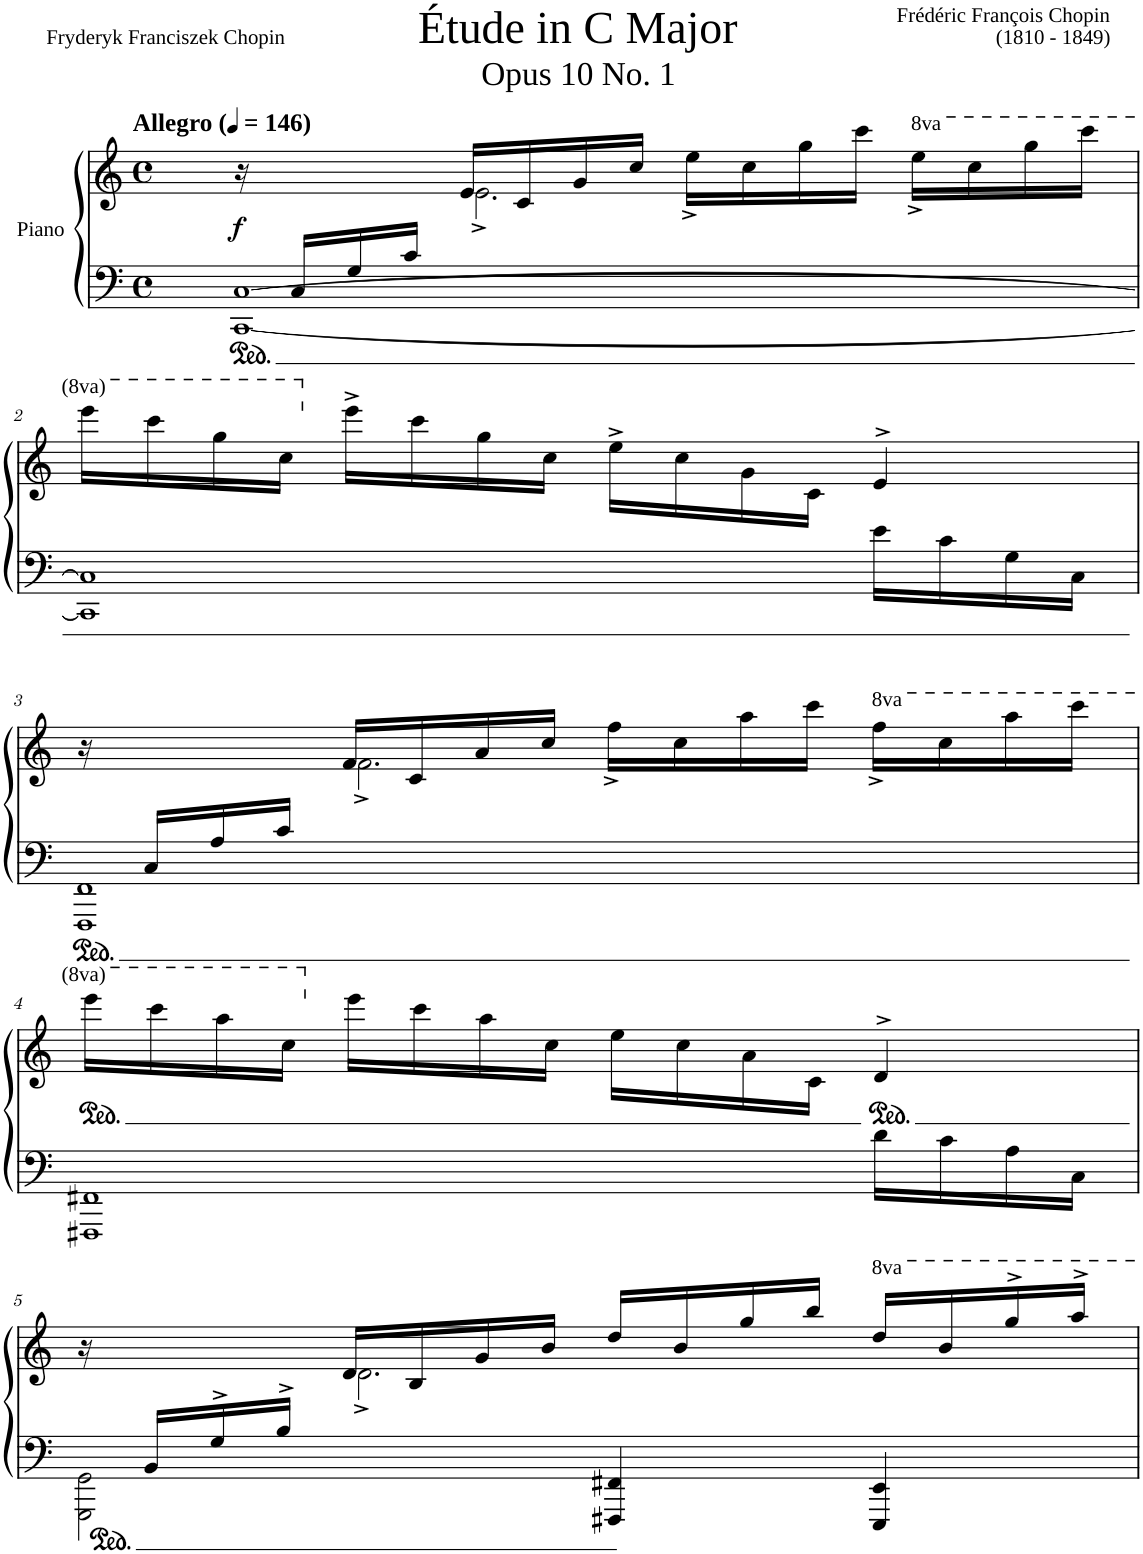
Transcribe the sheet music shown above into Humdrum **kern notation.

**kern	**kern	**dynam
*part1	*part1	*part1
*staff2	*staff1	*staff1/2
*I"Piano	*	*
*I'Pno	*	*
*clefF4	*clefG2	*
*k[]	*k[]	*
*M4/4	*M4/4	*
*met(c)	*met(c)	*
*MM146	*MM146	*
=1	=1	=1
*^	*^	*
!	!	!LO:TX:a:B:t=Allegro	!	!
!	!	!	!	!LO:DY:b
16ryy	[1CC [1C	16r	4ryy	f
16C/LL	.	8.ryy	.	.
16G/	.	.	.	.
16c/JJ	.	.	.	.
2.ryy	.	16e/LL	2.e^\	.
.	.	16c/	.	.
.	.	16g/	.	.
.	.	16cc/JJ	.	.
.	.	16ee^\LL	.	.
.	.	16cc\	.	.
.	.	16gg\	.	.
.	.	16ccc\JJ	.	.
*	*	*8va	*	*
.	.	16eee^\LL	.	.
.	.	16ccc\	.	.
.	.	16ggg\	.	.
.	.	16cccc\JJ	.	.
!!LO:LB:g=z	!!
=2	=2	=2	=2	=2
2.ryy	1CC] 1C]	16eeee\LL	2.ryy	.
.	.	16cccc\	.	.
.	.	16ggg\	.	.
.	.	16ccc\JJ	.	.
*	*	*X8va	*	*
.	.	16eee^\LL	.	.
.	.	16ccc\	.	.
.	.	16gg\	.	.
.	.	16cc\JJ	.	.
.	.	16ee^\LL	.	.
.	.	16cc\	.	.
.	.	16g\	.	.
.	.	16c\JJ	.	.
16e\LL	.	4ryy	4e^/	.
16c\	.	.	.	.
16G\	.	.	.	.
16C\JJ	.	.	.	.
!!LO:LB:g=z	!!
=3	=3	=3	=3	=3
16ryy	1FFF 1FF	16r	4ryy	.
16C/LL	.	8.ryy	.	.
16A/	.	.	.	.
16c/JJ	.	.	.	.
2.ryy	.	16f/LL	2.f^\	.
.	.	16c/	.	.
.	.	16a/	.	.
.	.	16cc/JJ	.	.
.	.	16ff^\LL	.	.
.	.	16cc\	.	.
.	.	16aa\	.	.
.	.	16ccc\JJ	.	.
*	*	*8va	*	*
.	.	16fff^\LL	.	.
.	.	16ccc\	.	.
.	.	16aaa\	.	.
.	.	16cccc\JJ	.	.
!!LO:LB:g=z	!!
=4	=4	=4	=4	=4
2.ryy	1FFF#X 1FF#X	16eeee\LL	2.ryy	.
.	.	16cccc\	.	.
.	.	16aaa\	.	.
.	.	16ccc\JJ	.	.
*	*	*X8va	*	*
.	.	16eee\LL	.	.
.	.	16ccc\	.	.
.	.	16aa\	.	.
.	.	16cc\JJ	.	.
.	.	16ee\LL	.	.
.	.	16cc\	.	.
.	.	16a\	.	.
.	.	16c\JJ	.	.
16d\LL	.	4ryy	4d^/	.
16c\	.	.	.	.
16A\	.	.	.	.
16C\JJ	.	.	.	.
!!LO:LB:g=z	!!
=5	=5	=5	=5	=5
16ryy	2GGG\ 2GG\	16r	4ryy	.
16BB/LL	.	8.ryy	.	.
16G^>/	.	.	.	.
16B^>/JJ	.	.	.	.
2.ryy	.	16d/LL	2.d^\	.
.	.	16B/	.	.
.	.	16g/	.	.
.	.	16b/JJ	.	.
.	4FFF#X/ 4FF#X/	16dd/LL	.	.
.	.	16b/	.	.
.	.	16gg/	.	.
.	.	16bb/JJ	.	.
.	4EEE/ 4EE/	16ddd/LL	.	.
.	.	16bb/	.	.
.	.	16ggg^/	.	.
.	.	16aaa^/JJ	.	.
*v	*v	*	*	*
*	*v	*v	*
=	=	=
*-	*-	*-
